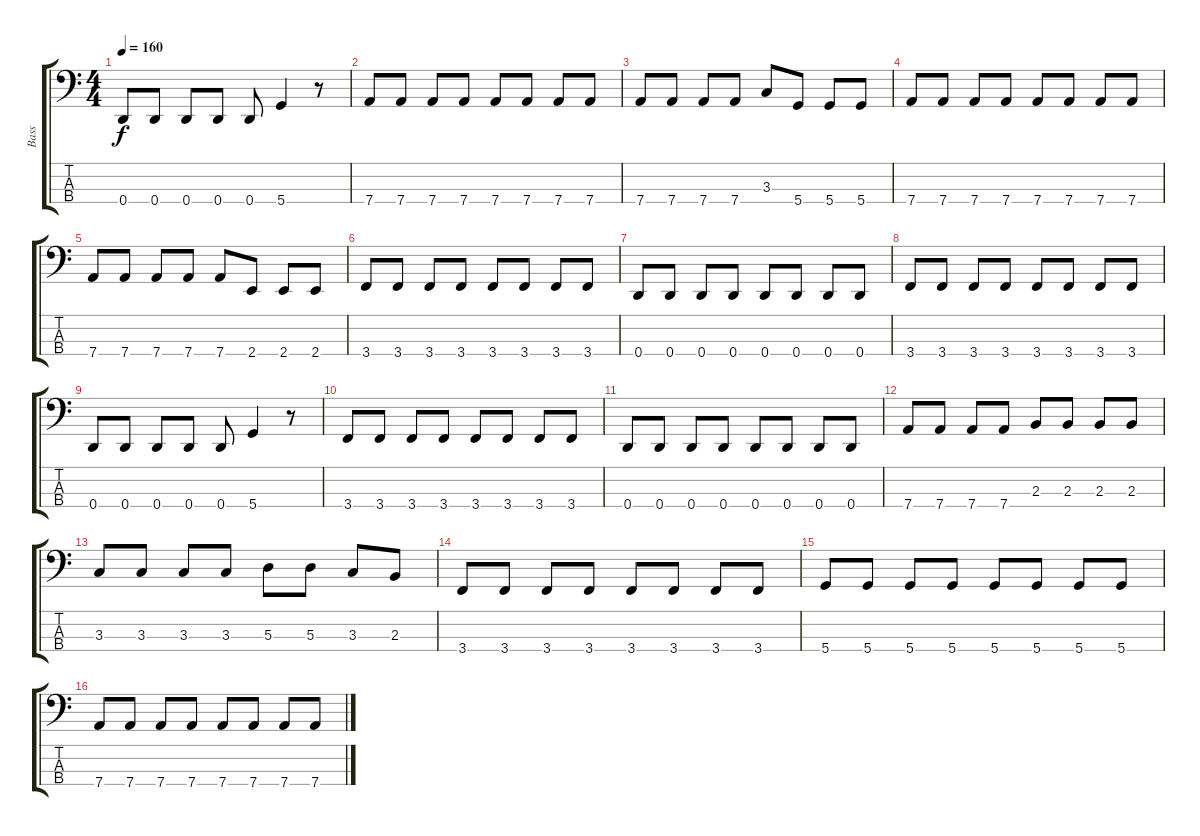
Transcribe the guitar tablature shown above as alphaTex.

\track ("Bass" "Bass") {instrument electricbasspick}
\staff {score tabs}
\tuning (G2 D2 A1 D1) {hide}
\ts (4 4)
\tempo 160
\clef f4
\ks c
0.4.8{dy f} 0.4.8 0.4.8 0.4.8 0.4.8 5.4.4 r.8 |
7.4.8 7.4.8 7.4.8 7.4.8 7.4.8 7.4.8 7.4.8 7.4.8 |
7.4.8 7.4.8 7.4.8 7.4.8 3.3.8 5.4.8 5.4.8 5.4.8 |
7.4.8 7.4.8 7.4.8 7.4.8 7.4.8 7.4.8 7.4.8 7.4.8 |
7.4.8 7.4.8 7.4.8 7.4.8 7.4.8 2.4.8 2.4.8 2.4.8 |
3.4.8 3.4.8 3.4.8 3.4.8 3.4.8 3.4.8 3.4.8 3.4.8 |
0.4.8 0.4.8 0.4.8 0.4.8 0.4.8 0.4.8 0.4.8 0.4.8 |
3.4.8 3.4.8 3.4.8 3.4.8 3.4.8 3.4.8 3.4.8 3.4.8 |
0.4.8 0.4.8 0.4.8 0.4.8 0.4.8 5.4.4 r.8 |
3.4.8 3.4.8 3.4.8 3.4.8 3.4.8 3.4.8 3.4.8 3.4.8 |
0.4.8 0.4.8 0.4.8 0.4.8 0.4.8 0.4.8 0.4.8 0.4.8 |
7.4.8 7.4.8 7.4.8 7.4.8 2.3.8 2.3.8 2.3.8 2.3.8 |
3.3.8 3.3.8 3.3.8 3.3.8 5.3.8 5.3.8 3.3.8 2.3.8 |
3.4.8 3.4.8 3.4.8 3.4.8 3.4.8 3.4.8 3.4.8 3.4.8 |
5.4.8 5.4.8 5.4.8 5.4.8 5.4.8 5.4.8 5.4.8 5.4.8 |
7.4.8 7.4.8 7.4.8 7.4.8 7.4.8 7.4.8 7.4.8 7.4.8
